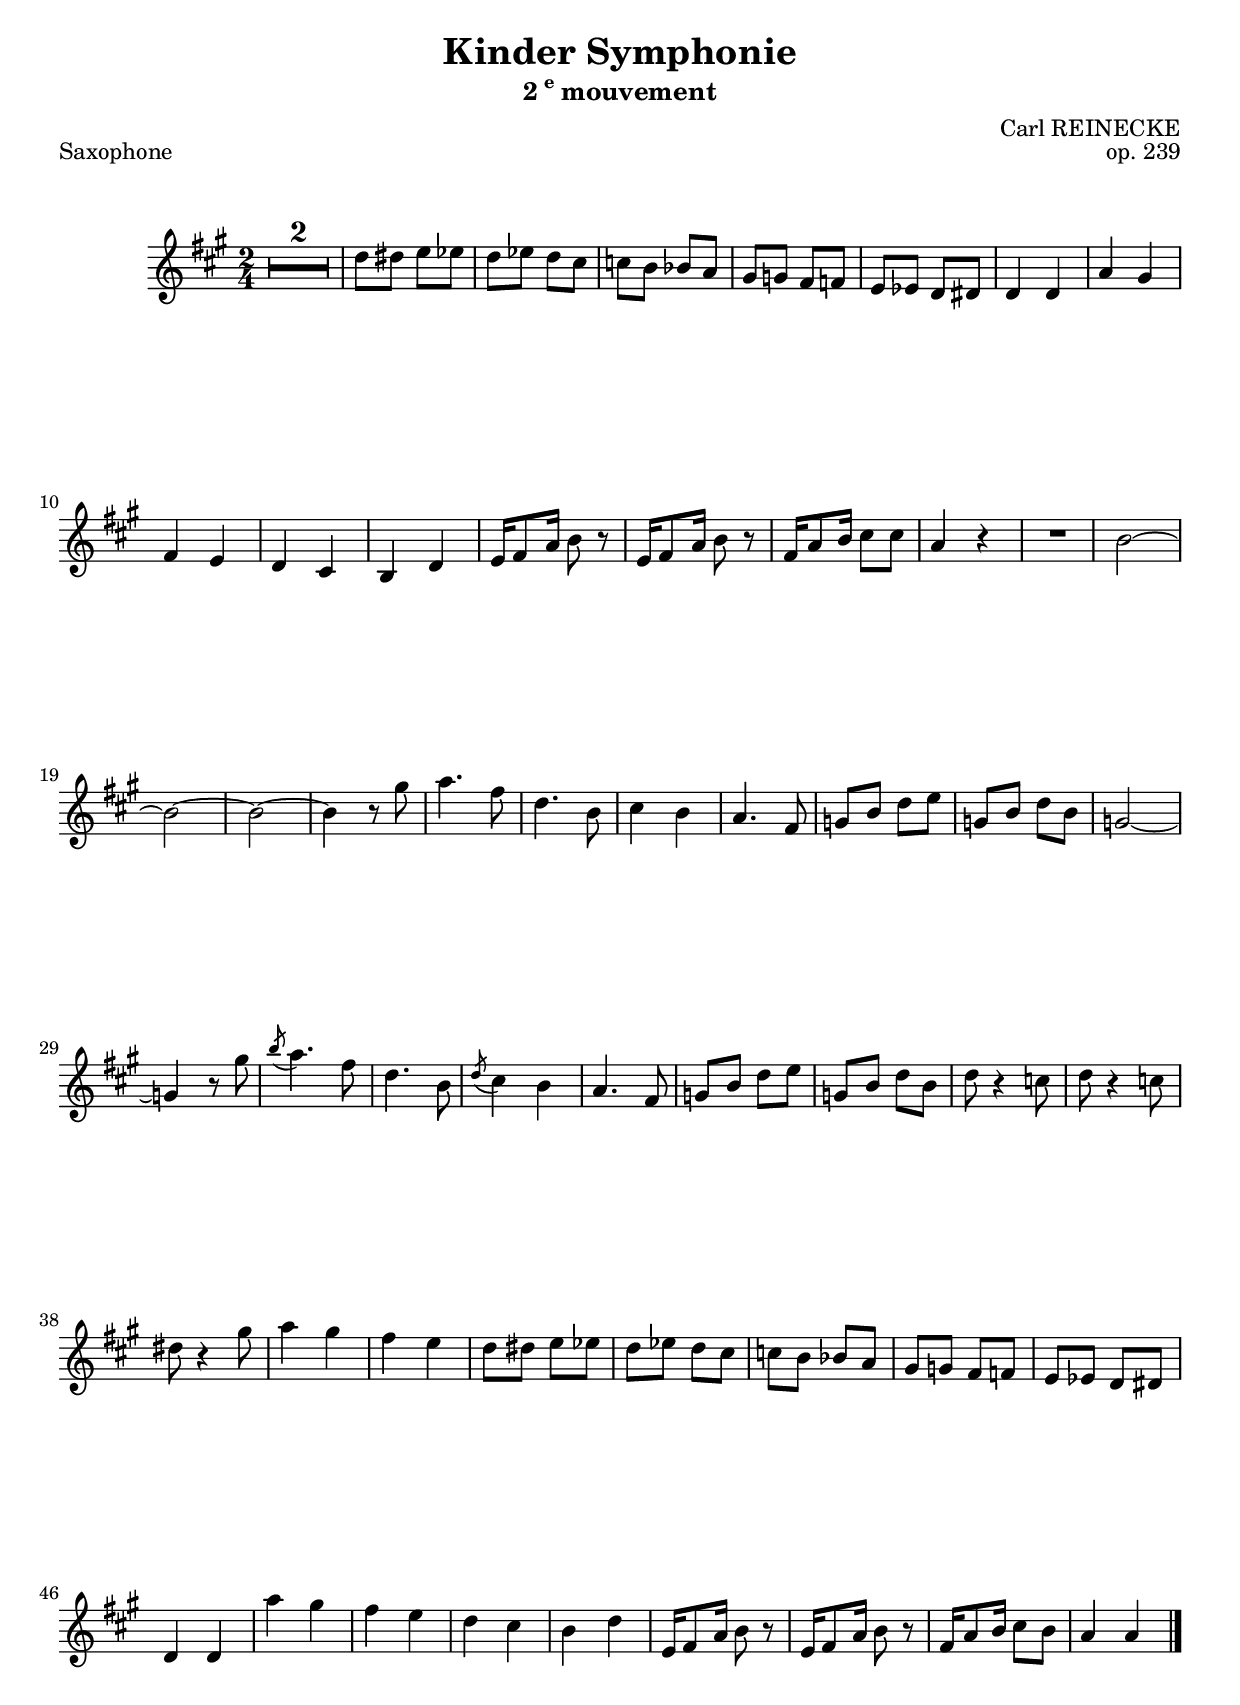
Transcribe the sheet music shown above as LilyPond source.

% Created on Wed Oct 21 20:51:23 CEST 2009
\version "2.13.3"

\include "header.ly"

staffSax =  {
	\set Staff.instrumentName = \markup{\center-column {"Saxophone" "alto"}}
	\set Staff.shortInstrumentName = "sax. a."
	\set Staff.midiInstrument = "alto sax"
\relative f' {
\set Score.markFormatter = #format-mark-box-letters
 \set Score.skipBars = ##t
 \override MultiMeasureRest #'expand-limit = 1 	
    \clef "treble" \key c \major \time 2/4 R2*2 | % 3
    f8 [ fis8 ] g8 [ ges8 ] | % 4
    f8 [ ges8 ] f8 [ e8 ]  | % 5
    es8 [ d8 ] des8 [ c8 ] | % 6
    b8 [ bes8 ] a8 [ as8 ] | % 7
    g8 [ ges8 ] f8 [ fis8 ] | % 8
    f4 f4  | % 9
    c'4 b4 | \barNumberCheck #10
    a4 g4 | % 11
    f4 e4 | % 12
    d4 f4 | % 13
    g16 [ a8 c16 ] d8 r8 | % 14
    g,16 [ a8 c16 ] d8 r8 | % 15
    a16 [ c8 d16 ] e8 [ e8 ]  | % 16
    c4 r4 | % 17
    R2 | % 18
    d2 ~ | % 19
    d2 ~ | \barNumberCheck #20
    d2 ~ | % 21
    d4 r8 b'8 | % 22
    c4. a8 | % 23
    f4. d8 | % 24
    e4 d4  | % 25
    c4. a8 | % 26
    bes8 [ d8 ] f8 [ g8 ] | % 27
    bes,8 [ d8 ] f8 [ d8 ] | % 28
    bes2 ~ | % 29
    bes4 r8 b'8 | \barNumberCheck #30
    \acciaccatura { d8 } c4. a8 | % 31
    f4. d8  | % 32
    \acciaccatura { f8 } e4 d4 | % 33
    c4. a8 | % 34
    bes8 [ d8 ] f8 [ g8 ] | % 35
    bes,8 [ d8 ] f8 [ d8 ] | % 36
    f8 r4 es8 | % 37
    f8 r4 es8 | % 38
    fis8 r4 b8  | % 39
    c4 b4 | \barNumberCheck #40
    a4 g4 | % 41
    f8 [ fis8 ] g8 [ ges8 ] | % 42
    f8 [ ges8 ] f8 [ e8 ] | % 43
    es8 [ d8 ] des8 [ c8 ] | % 44
    b8 [ bes8 ] a8 [ as8 ]  | % 45
    g8 [ ges8 ] f8 [ fis8 ] | % 46
    f4 f4 | % 47
    c''4 b4 | % 48
    a4 g4 | % 49
    f4 e4 | \barNumberCheck #50
    d4 f4  | % 51
    g,16 [ a8 c16 ] d8 r8 | % 52
    g,16 [ a8 c16 ] d8 r8 | % 53
    a16 [ c8 d16 ] e8 [ d8 ] | % 54
    c4 c4 \bar "|."
    }
    }


\book {
\paper {
#(set-paper-size "a4")	
ragged-last-bottom =##f
oddFooterMarkup = \markup {\fill-line {} }
}

\score { 
<< 
\new Staff \with { \remove Instrument_name_engraver } 
\transpose c a \staffSax
>> 
\header {
piece = "Saxophone" 
	}  
} 
}
